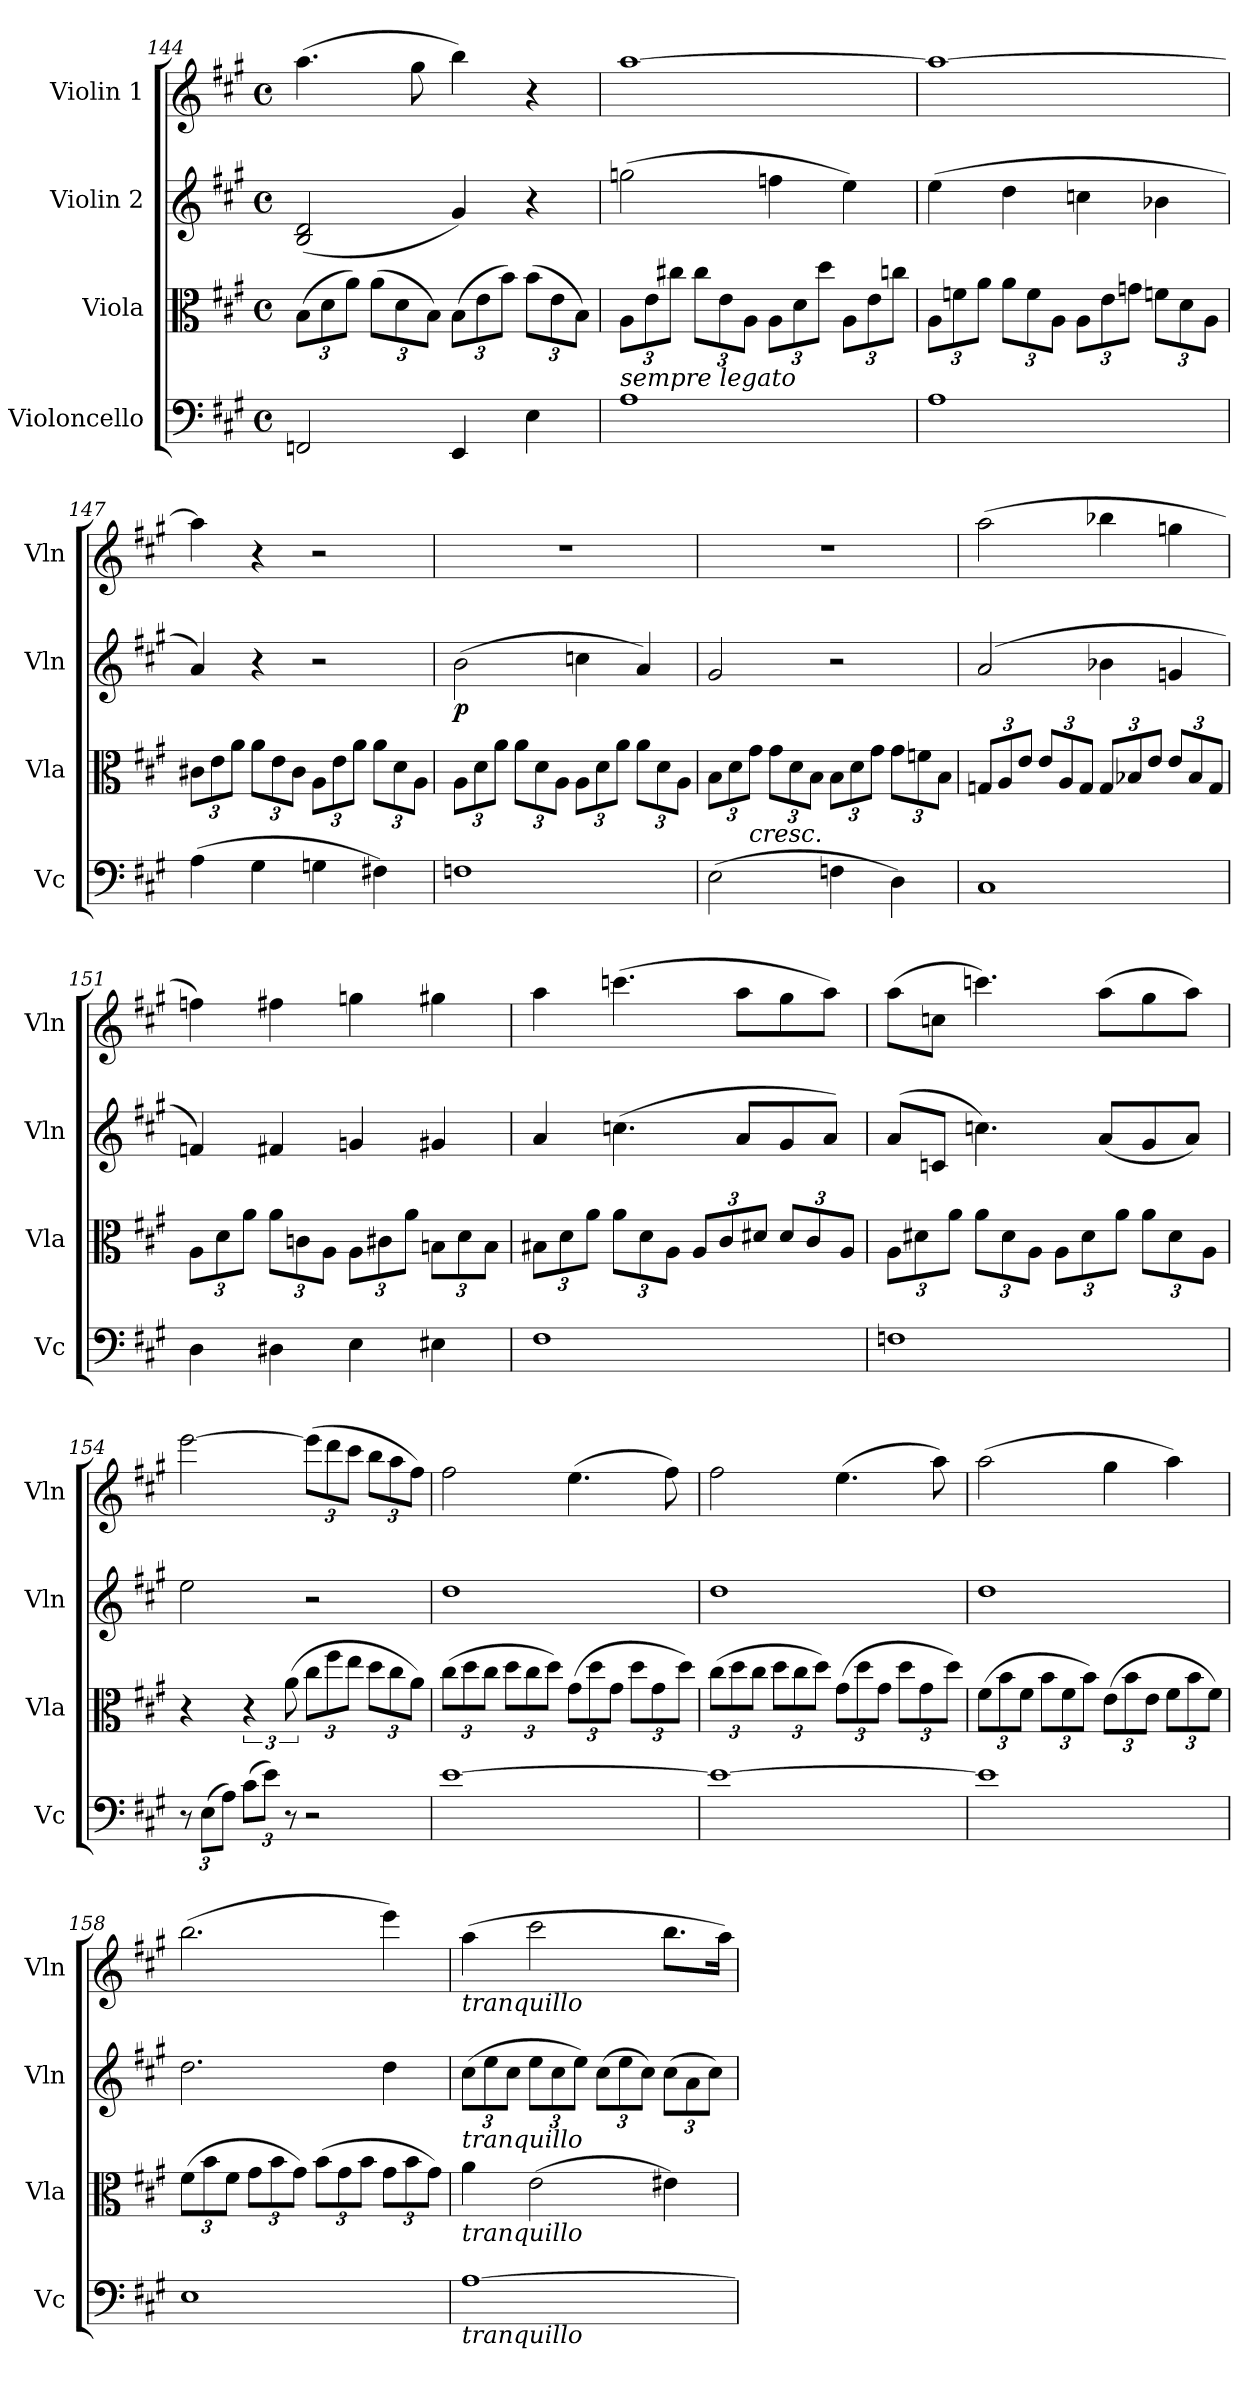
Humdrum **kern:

**kern	**kern	**kern	**dynam	**kern	**dynam
*part4	*part3	*part2	*part2	*part1	*part1
*staff4	*staff3	*staff2	*staff2	*staff1	*staff1
*I"Violoncello	*I"Viola	*I"Violin 2	*	*I"Violin 1	*
*I'Vc	*I'Vla	*I'Vln	*	*I'Vln	*
*clefF4	*clefC3	*clefG2	*	*clefG2	*
*k[f#c#g#]	*k[f#c#g#]	*k[f#c#g#]	*	*k[f#c#g#]	*
*M4/4	*M4/4	*M4/4	*	*M4/4	*
*met(c)	*met(c)	*met(c)	*	*met(c)	*
*	*Xbrackettup	*	*	*	*
=144	=144	=144	=144	=144	=144
2FFn/	(12B\L	(2B/ 2d/	.	(4.aa\	.
.	12d\	.	.	.	.
.	12a\J)	.	.	.	.
.	(12a\L	.	.	.	.
.	12d\	.	.	.	.
.	.	.	.	8gg#\	.
.	12B\J)	.	.	.	.
4EE/	(12B\L	4g#/)	.	4bb\)	.
.	12e\	.	.	.	.
.	12b\J)	.	.	.	.
4E\	(12b\L	4r	.	4r	.
.	12e\	.	.	.	.
.	12B\J)	.	.	.	.
=145	=145	=145	=145	=145	=145
!	!LO:TX:b:i:t=sempre legato	!	!	!	!
1A	12A\L	(2ggn\	.	[1aa	.
.	12e\	.	.	.	.
.	12cc#X\J	.	.	.	.
.	12cc#\L	.	.	.	.
.	12e\	.	.	.	.
.	12A\J	.	.	.	.
.	12A\L	4ffn\	.	.	.
.	12d\	.	.	.	.
.	12dd\J	.	.	.	.
.	12A\L	4ee\)	.	.	.
.	12e\	.	.	.	.
.	12ccn\J	.	.	.	.
!!LO:LB:g=z
=146	=146	=146	=146	=146	=146
1A	12A\L	(4ee\	.	1aa_	.
.	12fn\	.	.	.	.
.	12a\J	.	.	.	.
.	12a\L	4dd\	.	.	.
.	12f\	.	.	.	.
.	12A\J	.	.	.	.
.	12A\L	4ccn\	.	.	.
.	12e\	.	.	.	.
.	12gn\J	.	.	.	.
.	12fn\L	4b-X\	.	.	.
.	12d\	.	.	.	.
.	12A\J	.	.	.	.
=147	=147	=147	=147	=147	=147
(4A\	12c#X\L	4a/)	.	4aa\]	.
.	12e\	.	.	.	.
.	12a\J	.	.	.	.
4G#\	12a\L	4r	.	4r	.
.	12e\	.	.	.	.
.	12c#\J	.	.	.	.
4Gn\	12A\L	2r	.	2r	.
.	12e\	.	.	.	.
.	12a\J	.	.	.	.
4F#X\)	12a\L	.	.	.	.
.	12d\	.	.	.	.
.	12A\J	.	.	.	.
=148	=148	=148	=148	=148	=148
!	!	!	!LO:DY:b	!	!
1Fn	12A\L	(2b\	p	1r	.
.	12d\	.	.	.	.
.	12a\J	.	.	.	.
.	12a\L	.	.	.	.
.	12d\	.	.	.	.
.	12A\J	.	.	.	.
.	12A\L	4ccn\	.	.	.
.	12d\	.	.	.	.
.	12a\J	.	.	.	.
.	12a\L	4a/)	.	.	.
.	12d\	.	.	.	.
.	12A\J	.	.	.	.
!!LO:LB:g=z
=149	=149	=149	=149	=149	=149
(2E\	12B\L	2g#/	.	1r	.
.	12d\	.	.	.	.
!	!LO:TX:b:i:t=cresc.	!	!	!	!
.	12g#\J	.	.	.	.
.	12g#\L	.	.	.	.
.	12d\	.	.	.	.
.	12B\J	.	.	.	.
4Fn\	12B\L	2r	.	.	.
.	12d\	.	.	.	.
.	12g#\J	.	.	.	.
4D\)	12g#\L	.	.	.	.
.	12fn\	.	.	.	.
.	12B\J	.	.	.	.
=150	=150	=150	=150	=150	=150
!	!	!	!LO:DY:b	!	!
!	!	!	!LO:DY:n=1:b	!	!LO:DY:b
!	!	!	!	!	!LO:DY:n=1:b
1C#	12Gn/L	(2a/	f other-dynamics	(2aa\	f other-dynamics
.	12A/	.	.	.	.
.	12e/J	.	.	.	.
.	12e/L	.	.	.	.
.	12A/	.	.	.	.
.	12G/J	.	.	.	.
.	12G/L	4b-X\	.	4bb-X\	.
.	12B-X/	.	.	.	.
.	12e/J	.	.	.	.
.	12e/L	4gn/	.	4ggn\	.
.	12B-/	.	.	.	.
.	12G/J	.	.	.	.
=151	=151	=151	=151	=151	=151
4D\	12A\L	4fn/)	.	4ffn\)	.
.	12d\	.	.	.	.
.	12a\J	.	.	.	.
4D#X\	12a\L	4f#X/	.	4ff#X\	.
.	12cn\	.	.	.	.
.	12A\J	.	.	.	.
4E\	12A\L	4gn/	.	4ggn\	.
.	12c#X\	.	.	.	.
.	12a\J	.	.	.	.
4E#X\	12Bn\L	4g#X/	.	4gg#X\	.
.	12d\	.	.	.	.
.	12B\J	.	.	.	.
!!LO:LB:g=z
=152	=152	=152	=152	=152	=152
1F#	12B#X\L	4a/	.	4aa\	.
.	12d\	.	.	.	.
.	12a\J	.	.	.	.
.	12a\L	(4.ccn\	.	(4.cccn\	.
.	12d\	.	.	.	.
.	12A\J	.	.	.	.
.	12A/L	.	.	.	.
.	12c#/	.	.	.	.
.	.	8a/L	.	8aa\L	.
.	12d#X/J	.	.	.	.
.	12d#/L	8g#/	.	8gg#\	.
.	12c#/	.	.	.	.
.	.	8a/J)	.	8aa\J)	.
.	12A/J	.	.	.	.
=153	=153	=153	=153	=153	=153
1Fn	12A\L	(8a/L	.	(8aa\L	.
.	12d#X\	.	.	.	.
.	.	8cn/J	.	8ccn\J	.
.	12a\J	.	.	.	.
.	12a\L	4.ccn\)	.	4.cccn\)	.
.	12d#\	.	.	.	.
.	12A\J	.	.	.	.
.	12A\L	.	.	.	.
.	12d#\	.	.	.	.
.	.	(8a/L	.	(8aa\L	.
.	12a\J	.	.	.	.
.	12a\L	8g#/	.	8gg#\	.
.	12d#\	.	.	.	.
.	.	8a/J)	.	8aa\J)	.
.	12A\J	.	.	.	.
=154	=154	=154	=154	=154	=154
*Xbrackettup	*	*	*	*	*
12r	4r	2ee\	.	[2eee\	.
(12E\L	.	.	.	.	.
12A\J)	.	.	.	.	.
*	*brackettup	*	*	*	*
(12c#\L	6r	.	.	.	.
12e\J)	.	.	.	.	.
12r	(12a\	.	.	.	.
*	*Xbrackettup	*	*	*	*
2r	12cc#\L	2r	.	(12eee\L]	.
.	12ff#\	.	.	12ddd\	.
.	12ee\J	.	.	12ccc#\J	.
*	*	*	*	*Xbrackettup	*
.	12dd\L	.	.	12bb\L	.
.	12cc#\	.	.	12aa\	.
.	12a\J)	.	.	12ff#\J)	.
!!LO:PB:g=z
=155	=155	=155	=155	=155	=155
[1e	(12cc#\L	1dd	.	2ff#\	.
.	12dd\	.	.	.	.
.	12cc#\J	.	.	.	.
.	12dd\L	.	.	.	.
.	12cc#\	.	.	.	.
.	12dd\J)	.	.	.	.
.	(12g#\L	.	.	(4.ee\	.
.	12dd\	.	.	.	.
.	12g#\J	.	.	.	.
.	12dd\L	.	.	.	.
.	12g#\	.	.	.	.
.	.	.	.	8ff#\)	.
.	12dd\J)	.	.	.	.
=156	=156	=156	=156	=156	=156
1e_	(12cc#\L	1dd	.	2ff#\	.
.	12dd\	.	.	.	.
.	12cc#\J	.	.	.	.
.	12dd\L	.	.	.	.
.	12cc#\	.	.	.	.
.	12dd\J)	.	.	.	.
.	(12g#\L	.	.	(4.ee\	.
.	12dd\	.	.	.	.
.	12g#\J	.	.	.	.
.	12dd\L	.	.	.	.
.	12g#\	.	.	.	.
.	.	.	.	8aa\)	.
.	12dd\J)	.	.	.	.
=157	=157	=157	=157	=157	=157
1e]	(12f#\L	1dd	.	(2aa\	.
.	12b\	.	.	.	.
.	12f#\J	.	.	.	.
.	12b\L	.	.	.	.
.	12f#\	.	.	.	.
.	12b\J)	.	.	.	.
.	(12e\L	.	.	4gg#\	.
.	12b\	.	.	.	.
.	12e\J	.	.	.	.
.	12f#\L	.	.	4aa\)	.
.	12b\	.	.	.	.
.	12f#\J)	.	.	.	.
!!LO:LB:g=z
=158	=158	=158	=158	=158	=158
1E	(12f#\L	2.dd\	.	(2.bb\	.
.	12b\	.	.	.	.
.	12f#\J	.	.	.	.
.	12g#\L	.	.	.	.
.	12b\	.	.	.	.
.	12g#\J)	.	.	.	.
.	(12b\L	.	.	.	.
.	12g#\	.	.	.	.
.	12b\J	.	.	.	.
.	12g#\L	4dd\	.	4eee\)	.
.	12b\	.	.	.	.
.	12g#\J)	.	.	.	.
!!LO:LB:g=z
=159	=159	=159	=159	=159	=159
*	*	*Xbrackettup	*	*	*
!	!	!	!	!LO:TX:b:i:t=tranquillo	!
!	!	!LO:TX:b:i:t=tranquillo	!	!	!
!	!LO:TX:b:i:t=tranquillo	!	!	!	!
!LO:TX:b:i:t=tranquillo	!	!	!	!	!
[1A	4a\	(12cc#\L	.	(4aa\	.
.	.	12ee\	.	.	.
.	.	12cc#\J	.	.	.
.	(2e\	12ee\L	.	2ccc#\	.
.	.	12cc#\	.	.	.
.	.	12ee\J)	.	.	.
.	.	(12cc#\L	.	.	.
.	.	12ee\	.	.	.
.	.	12cc#\J)	.	.	.
.	4e#X\)	(12cc#\L	.	8.bb\L	.
.	.	12a\	.	.	.
.	.	12cc#\J)	.	.	.
.	.	.	.	16aa\Jk)	.
=	=	=	=	=	=
*-	*-	*-	*-	*-	*-
